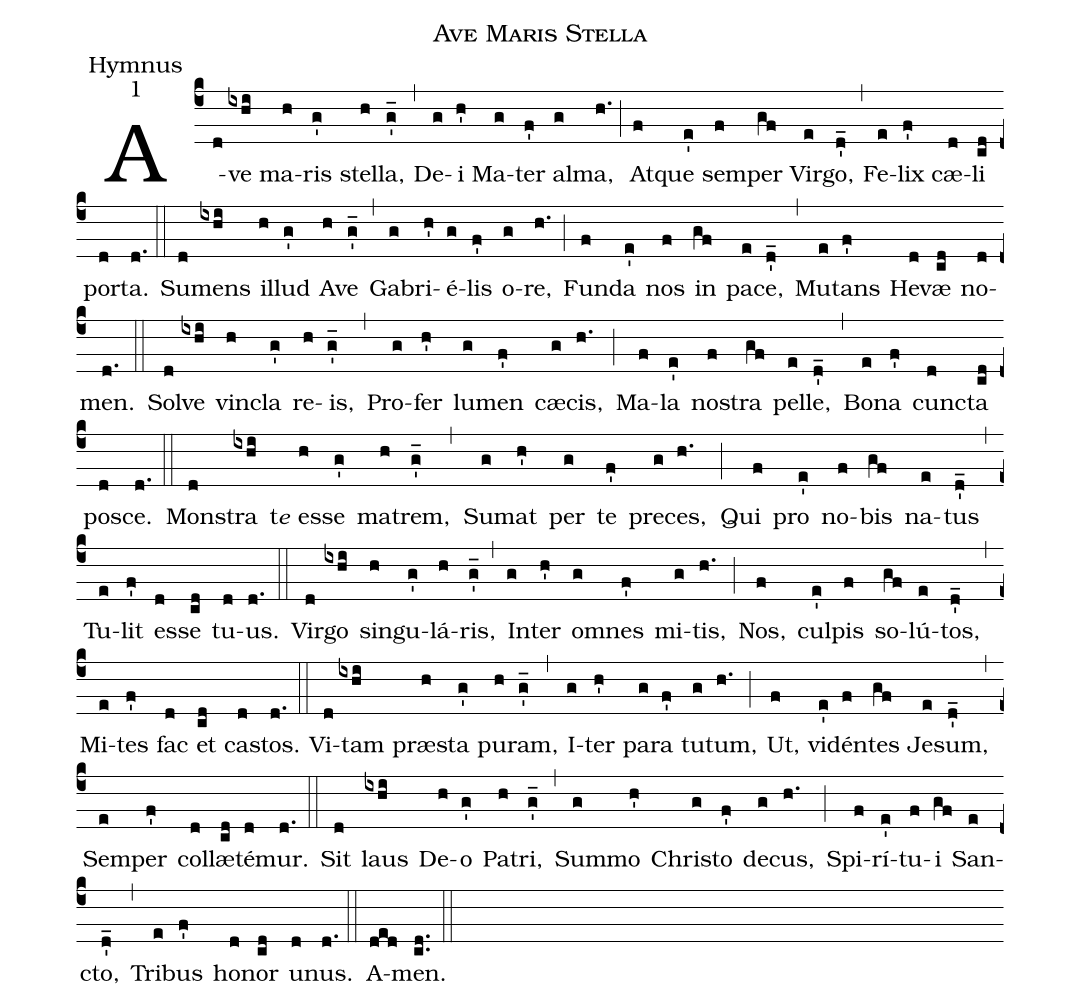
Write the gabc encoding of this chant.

name:Ave Maris Stella;
office-part:Hymnus;
mode:1;
%%
(c4)
A(d)ve(ixhi) ma(h)ris(g') stel(h)la,(g'_) (,)
De(g)i(h') Ma(g)ter(f') al(g)ma,(h.) (;)
At(f)que(e') sem(f)per(gf) Vir(e)go,(d'_) (,)
Fe(e)lix(f') cæ(d)li(cd) por(d)ta.(d.) (::)

Su(d)mens(ixhi) il(h)lud(g') A(h)ve(g'_) (,)
Ga(g)bri(h')é(g)lis(f') o(g)re,(h.) (;)
Fun(f)da(e') nos(f) in(gf) pa(e)ce,(d'_) (,)
Mu(e)tans(f') He(d)væ(cd) no(d)men.(d.) (::)

Sol(d)ve(ixhi) vin(h)cla(g') re(h)is,(g'_) (,)
Pro(g)fer(h') lu(g)men(f') cæ(g)cis,(h.) (;)
Ma(f)la(e') no(f)stra(gf) pel(e)le,(d'_) (,)
Bo(e)na(f') cun(d)cta(cd) po(d)sce.(d.) (::)

Mon(d)stra(ixhi) t<e>e</e> es(h)se(g') ma(h)trem,(g'_) (,)
Su(g)mat(h') per(g) te(f') pre(g)ces,(h.) (;)
Qui(f) pro(e') no(f)bis(gf) na(e)tus(d'_) (,)
Tu(e)lit(f') es(d)se(cd) tu(d)us.(d.) (::)

Vir(d)go(ixhi) sin(h)gu(g')lá(h)ris,(g'_) (,)
In(g)ter(h') om(g)nes(f') mi(g)tis,(h.) (;)
Nos,(f) cul(e')pis(f) so(gf)lú(e)tos,(d'_) (,)
Mi(e)tes(f') fac(d) et(cd) ca(d)stos.(d.) (::)

Vi(d)tam(ixhi) præ(h)sta(g') pu(h)ram,(g'_) (,)
I(g)ter(h') pa(g)ra(f') tu(g)tum,(h.) (;)
Ut,(f) vi(e')dén(f)tes(gf) Je(e)sum,(d'_) (,)
Sem(e)per(f') col(d)læ(cd)té(d)mur.(d.) (::)

Sit(d) laus(ixhi) De(h)o(g') Pa(h)tri,(g'_) (,)
Sum(g)mo(h') Chri(g)sto(f') de(g)cus,(h.) (;)
Spi(f)rí(e')tu(f)i(gf) San(e)cto,(d'_) (,)
Tri(e)bus(f') ho(d)nor(cd) u(d)nus.(d.) (::)
A(ded)men.(c.d.) (::)
